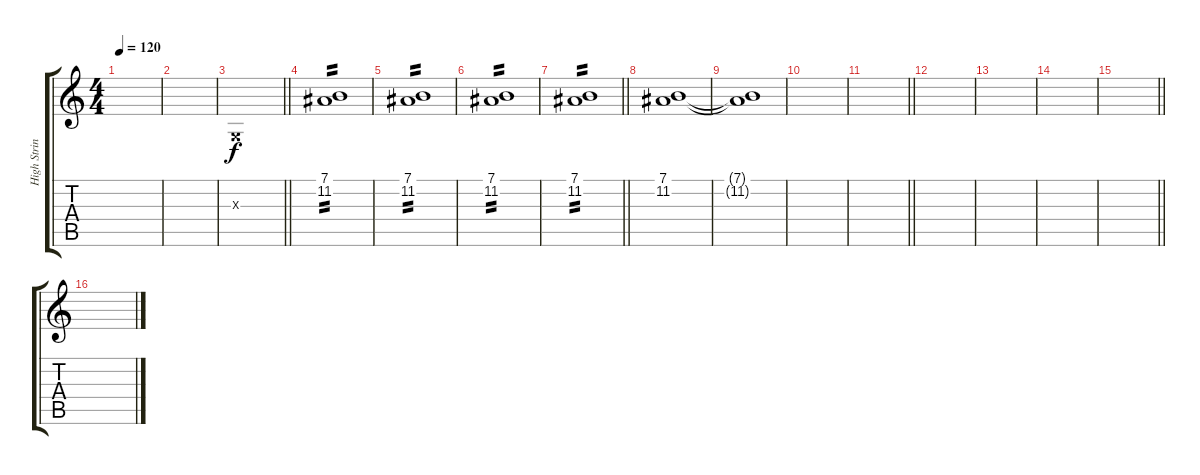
\track ("High Strings Standard" "High Strin") {instrument stringensemble1}
\staff {score tabs}
\tuning (E4 B3 G3 D3 A2 E2) {hide}
\ts (4 4)
\tempo 120
\clef g2
\ks c
|
|
\barLineRight lightlight
0.3{x}.1{volume 0} |
(7.1 11.2).1{tp 2 volume 16} |
(7.1 11.2).1{tp 2} |
(7.1 11.2).1{tp 2} |
\barLineRight lightlight
(7.1 11.2).1{tp 2} |
\section ("" "")
(7.1 11.2).1{volume 14} |
(7.1{t} 11.2{t}).1 |
|
\barLineRight lightlight
|
|
|
|
\barLineRight lightlight
|
\section ("" "")
